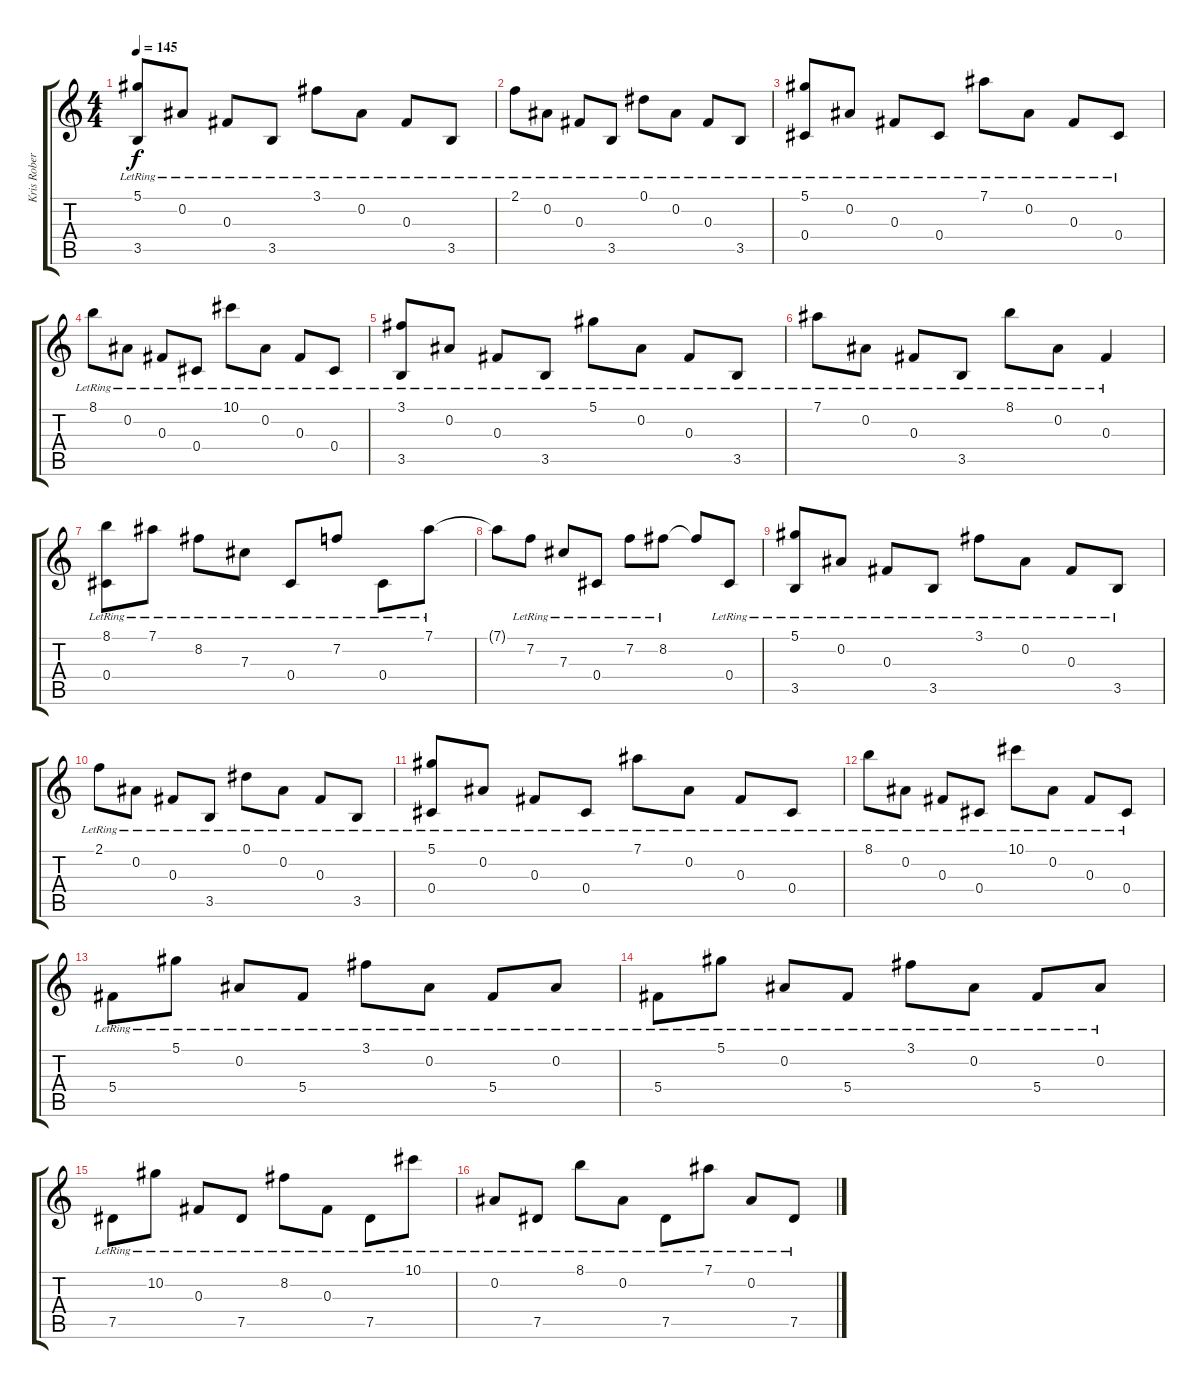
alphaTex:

\track ("Kris Roberts" "Kris Rober") {instrument acousticguitarnylon}
\staff {score tabs}
\tuning (Eb4 Bb3 Gb3 Db3 Ab2 Db2) {hide}
\ts (4 4)
\tempo 145
\clef g2
\ks c
(5.1{lr} 3.5{lr}).8{dy f} 0.2{lr}.8 0.3{lr}.8 3.5{lr}.8 3.1{lr}.8 0.2{lr}.8 0.3{lr}.8 3.5{lr}.8 |
2.1{lr}.8 0.2{lr}.8 0.3{lr}.8 3.5{lr}.8 0.1{lr}.8 0.2{lr}.8 0.3{lr}.8 3.5{lr}.8 |
(5.1{lr} 0.4{lr}).8 0.2{lr}.8 0.3{lr}.8 0.4{lr}.8 7.1{lr}.8 0.2{lr}.8 0.3{lr}.8 0.4{lr}.8 |
8.1{lr}.8 0.2{lr}.8 0.3{lr}.8 0.4{lr}.8 10.1{lr}.8 0.2{lr}.8 0.3{lr}.8 0.4{lr}.8 |
(3.1{lr} 3.5{lr}).8 0.2{lr}.8 0.3{lr}.8 3.5{lr}.8 5.1{lr}.8 0.2{lr}.8 0.3{lr}.8 3.5{lr}.8 |
7.1{lr}.8 0.2{lr}.8 0.3{lr}.8 3.5{lr}.8 8.1{lr}.8 0.2{lr}.8 0.3{lr}.4 |
(8.1{lr} 0.4{lr}).8 7.1{lr}.8 8.2{lr}.8 7.3{lr}.8 0.4{lr}.8 7.2{lr}.8 0.4{lr}.8 7.1{lr}.8 |
7.1{t}.8 7.2{lr}.8 7.3{lr}.8 0.4{lr}.8 7.2{lr}.8 8.2{lr}.8 8.2{t}.8 0.4{lr}.8 |
(5.1{lr} 3.5{lr}).8 0.2{lr}.8 0.3{lr}.8 3.5{lr}.8 3.1{lr}.8 0.2{lr}.8 0.3{lr}.8 3.5{lr}.8 |
2.1{lr}.8 0.2{lr}.8 0.3{lr}.8 3.5{lr}.8 0.1{lr}.8 0.2{lr}.8 0.3{lr}.8 3.5{lr}.8 |
(5.1{lr} 0.4{lr}).8 0.2{lr}.8 0.3{lr}.8 0.4{lr}.8 7.1{lr}.8 0.2{lr}.8 0.3{lr}.8 0.4{lr}.8 |
8.1{lr}.8 0.2{lr}.8 0.3{lr}.8 0.4{lr}.8 10.1{lr}.8 0.2{lr}.8 0.3{lr}.8 0.4{lr}.8 |
5.4{lr}.8 5.1{lr}.8 0.2{lr}.8 5.4{lr}.8 3.1{lr}.8 0.2{lr}.8 5.4{lr}.8 0.2{lr}.8 |
5.4{lr}.8 5.1{lr}.8 0.2{lr}.8 5.4{lr}.8 3.1{lr}.8 0.2{lr}.8 5.4{lr}.8 0.2{lr}.8 |
7.5{lr}.8 10.2{lr}.8 0.3{lr}.8 7.5{lr}.8 8.2{lr}.8 0.3{lr}.8 7.5{lr}.8 10.1{lr}.8 |
0.2{lr}.8 7.5{lr}.8 8.1{lr}.8 0.2{lr}.8 7.5{lr}.8 7.1{lr}.8 0.2{lr}.8 7.5{lr}.8
